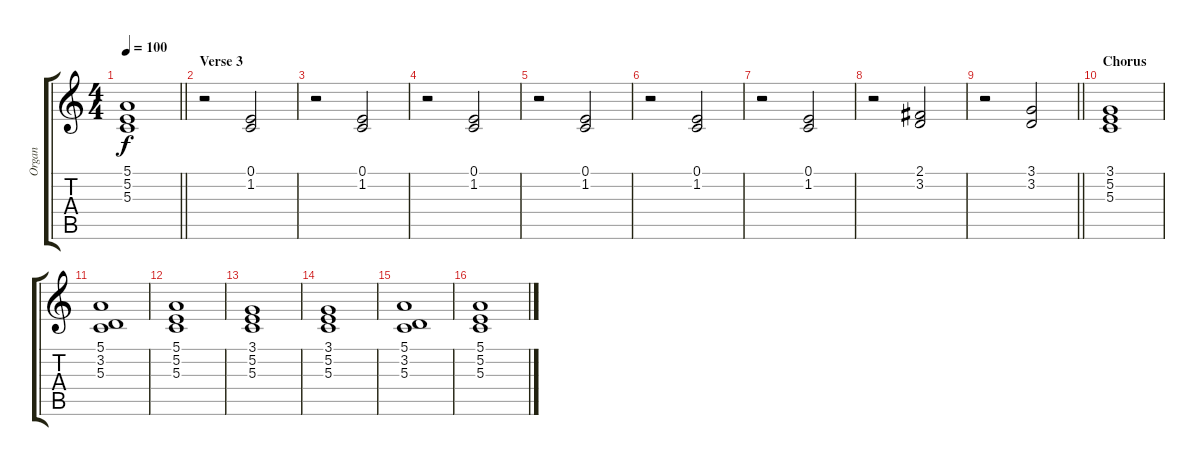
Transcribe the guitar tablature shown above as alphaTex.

\track ("Organ" "Organ") {instrument percussiveorgan}
\staff {score tabs}
\tuning (E4 B3 G3 D3 A2 E2) {hide}
\ts (4 4)
\tempo 100
\clef g2
\barLineRight lightlight
\ks c
(5.1 5.2 5.3).1{dy f} |
\section ("" "Verse 3")
r.2 (0.1 1.2).2 |
r.2 (0.1 1.2).2 |
r.2 (0.1 1.2).2 |
r.2 (0.1 1.2).2 |
r.2 (0.1 1.2).2 |
r.2 (0.1 1.2).2 |
r.2 (2.1 3.2).2 |
\barLineRight lightlight
r.2 (3.1 3.2).2 |
\section ("" "Chorus")
(3.1 5.2 5.3).1 |
(5.1 3.2 5.3).1 |
(5.1 5.2 5.3).1 |
(3.1 5.2 5.3).1 |
(3.1 5.2 5.3).1 |
(5.1 3.2 5.3).1 |
(5.1 5.2 5.3).1
